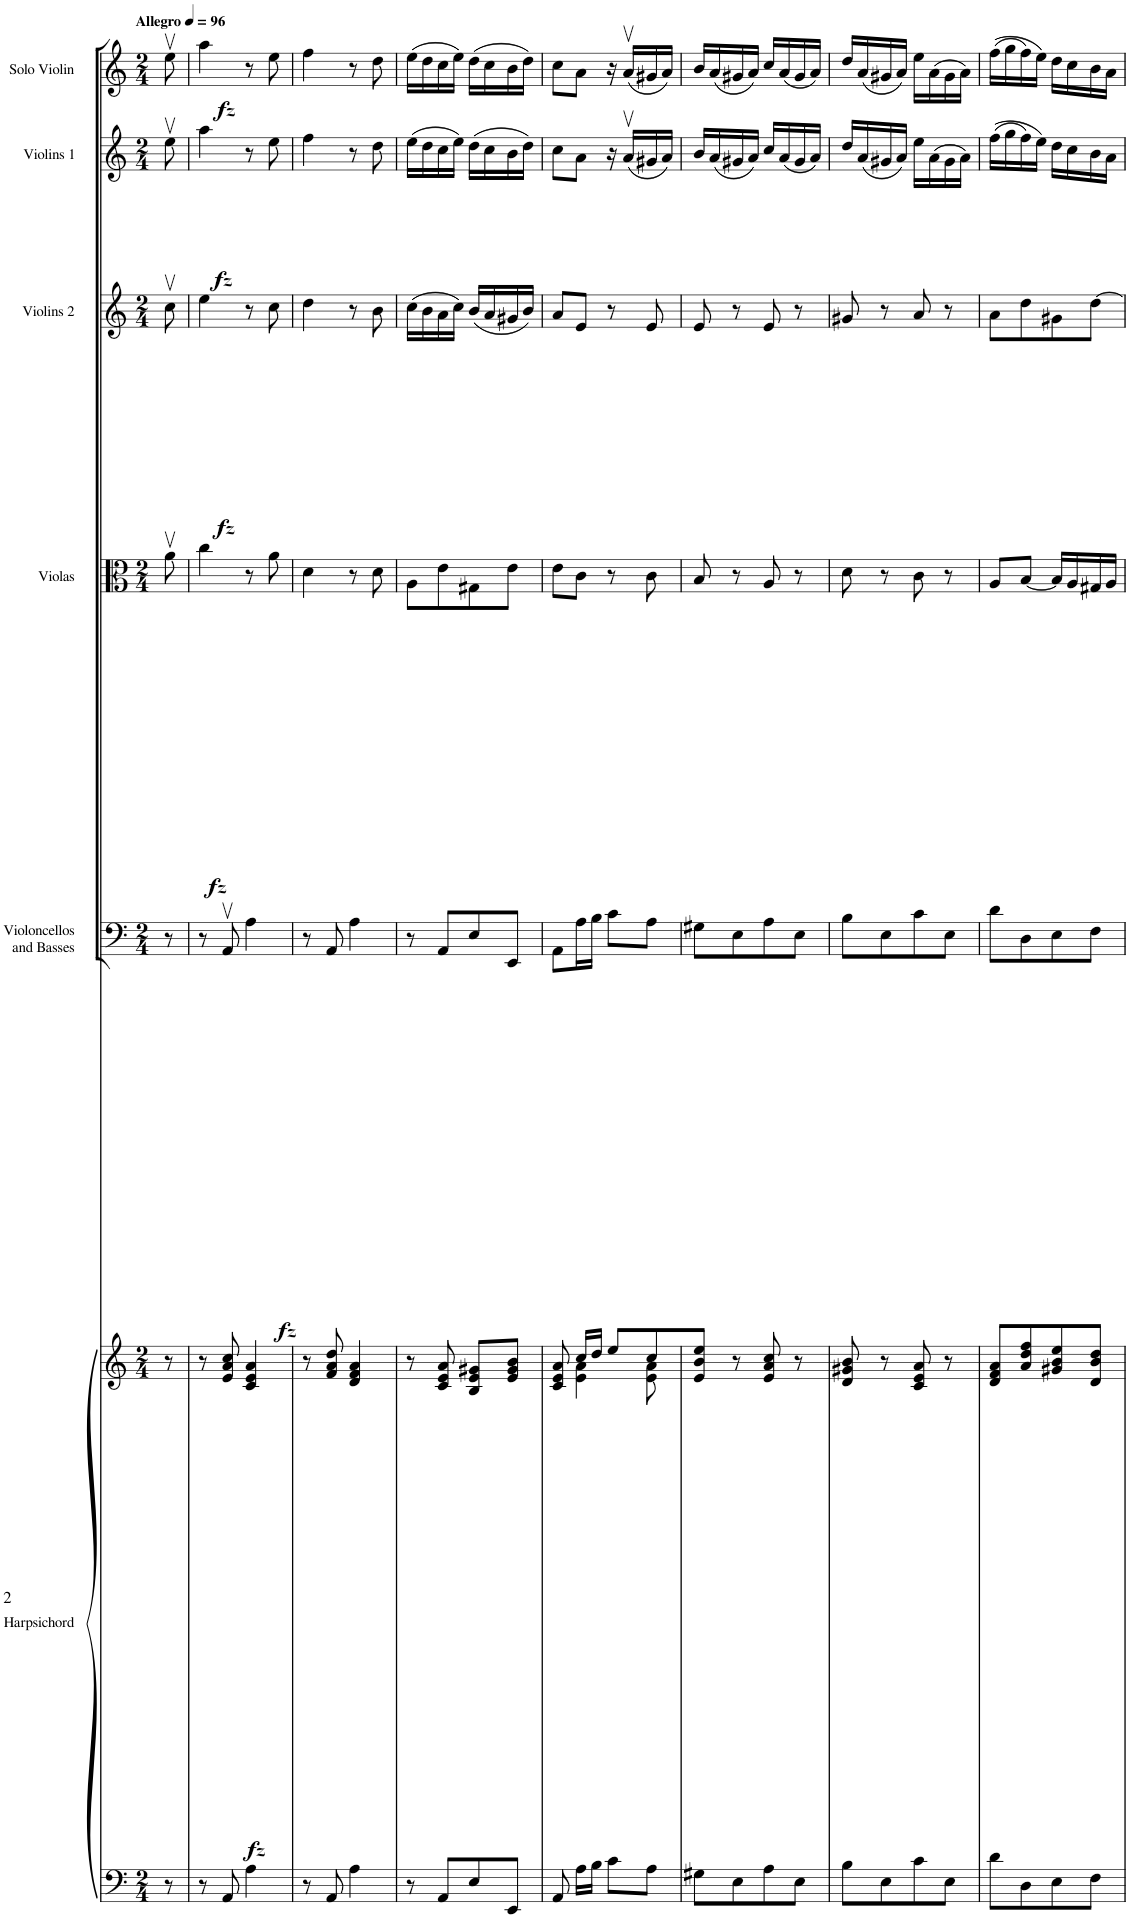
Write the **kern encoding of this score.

**kern	**kern	**dynam	**kern	**dynam	**kern	**dynam	**kern	**dynam	**kern	**dynam	**kern	**dynam
*part6	*part6	*part6	*part5	*part5	*part4	*part4	*part3	*part3	*part2	*part2	*part1	*part1
*staff7	*staff6	*staff6/7	*staff5	*staff5	*staff4	*staff4	*staff3	*staff3	*staff2	*staff2	*staff1	*staff1
*I"Harpsichord	*	*	*I"Violoncellos  and Basses	*	*I"Violas	*	*I"Violins 2	*	*I"Violins 1	*	*I"Solo Violin	*
*I'Hpschd	*	*	*	*	*	*	*	*	*	*	*I'Vln	*
*clefF4	*clefG2	*	*clefF4	*	*clefC3	*	*clefG2	*	*clefG2	*	*clefG2	*
*k[]	*k[]	*	*k[]	*	*k[]	*	*k[]	*	*k[]	*	*k[]	*
*M2/4	*M2/4	*	*M2/4	*	*M2/4	*	*M2/4	*	*M2/4	*	*M2/4	*
*MM96	*MM96	*	*MM96	*	*MM96	*	*MM96	*	*MM96	*	*MM96	*
=	=	=	=	=	=	=	=	=	=	=	=	=
!	!	!	!	!	!	!	!	!	!	!	!LO:TX:a:B:t=Allegro	!
!	!	!	!	!LO:DY:b	!	!LO:DY:b	!	!LO:DY:b	!	!LO:DY:b	!	!LO:DY:b
8r	8r	.	8r	fz	8av\	fz	8ccv\	fz	8eev\	fz	8eev\	fz
=1	=1	=1	=1	=1	=1	=1	=1	=1	=1	=1	=1	=1
8r	8r	.	8r	.	4cc\	.	4ee\	.	4aa\	.	4aa\	.
!	!	!LO:DY:b	!	!	!	!	!	!	!	!	!	!
8AA/	8e/ 8a/ 8cc/	fz	8AAv/	.	.	.	.	.	.	.	.	.
4A\	4c/ 4e/ 4a/	.	4A\	.	8r	.	8r	.	8r	.	8r	.
.	.	.	.	.	8a\	.	8cc\	.	8ee\	.	8ee\	.
=2	=2	=2	=2	=2	=2	=2	=2	=2	=2	=2	=2	=2
8r	8r	.	8r	.	4d\	.	4dd\	.	4ff\	.	4ff\	.
8AA/	8f/ 8a/ 8dd/	.	8AA/	.	.	.	.	.	.	.	.	.
4A\	4d/ 4f/ 4a/	.	4A\	.	8r	.	8r	.	8r	.	8r	.
.	.	.	.	.	8d\	.	8b\	.	8dd\	.	8dd\	.
=3	=3	=3	=3	=3	=3	=3	=3	=3	=3	=3	=3	=3
8r	8r	.	8r	.	8A\L	.	(16cc\LL	.	(16ee\LL	.	(16ee\LL	.
.	.	.	.	.	.	.	16b\	.	16dd\	.	16dd\	.
8AA/L	8c/ 8e/ 8a/	.	8AA/L	.	8e\	.	16a\	.	16cc\	.	16cc\	.
.	.	.	.	.	.	.	16cc\JJ)	.	16ee\JJ)	.	16ee\JJ)	.
8E/	8B/ 8e/ 8g#X/L	.	8E/	.	8G#X\	.	(16b/LL	.	(16dd\LL	.	(16dd\LL	.
.	.	.	.	.	.	.	16a/	.	16cc\	.	16cc\	.
8EE/J	8e/ 8g#/ 8b/J	.	8EE/J	.	8e\J	.	16g#X/	.	16b\	.	16b\	.
.	.	.	.	.	.	.	16b/JJ)	.	16dd\JJ)	.	16dd\JJ)	.
=4	=4	=4	=4	=4	=4	=4	=4	=4	=4	=4	=4	=4
*	*^	*	*	*	*	*	*	*	*	*	*	*
8AA/	8c/ 8e/ 8a/	8ryy	.	8AA\L	.	8e\L	.	8a/L	.	8cc\L	.	8cc\L	.
16A\LL	16cc/LL	4e\ 4a\	.	16A\L	.	8c\J	.	8e/J	.	8a\J	.	8a\J	.
16B\JJ	16dd/JJ	.	.	16B\JJ	.	.	.	.	.	.	.	.	.
8c\L	8ee/L	.	.	8c\L	.	8r	.	8r	.	16r	.	16r	.
.	.	.	.	.	.	.	.	.	.	(16av/LL	.	(16av/LL	.
8A\J	8cc/	8e\ 8a\	.	8A\J	.	8c\	.	8e/	.	16g#X/	.	16g#X/	.
.	.	.	.	.	.	.	.	.	.	16a/JJ)	.	16a/JJ)	.
*	*v	*v	*	*	*	*	*	*	*	*	*	*	*
=5	=5	=5	=5	=5	=5	=5	=5	=5	=5	=5	=5	=5
8G#X\L	8e/ 8b/ 8ee/J	.	8G#X\L	.	8B/	.	8e/	.	16b/LL	.	16b/LL	.
.	.	.	.	.	.	.	.	.	(16a/	.	(16a/	.
8E\	8r	.	8E\	.	8r	.	8r	.	16g#X/	.	16g#X/	.
.	.	.	.	.	.	.	.	.	16a/JJ)	.	16a/JJ)	.
8A\	8e/ 8a/ 8cc/	.	8A\	.	8A/	.	8e/	.	16cc/LL	.	16cc/LL	.
.	.	.	.	.	.	.	.	.	(16a/	.	(16a/	.
8E\J	8r	.	8E\J	.	8r	.	8r	.	16g#/	.	16g#/	.
.	.	.	.	.	.	.	.	.	16a/JJ)	.	16a/JJ)	.
=6	=6	=6	=6	=6	=6	=6	=6	=6	=6	=6	=6	=6
8B\L	8d/ 8g#X/ 8b/	.	8B\L	.	8d\	.	8g#X/	.	16dd/LL	.	16dd/LL	.
.	.	.	.	.	.	.	.	.	(16a/	.	(16a/	.
8E\	8r	.	8E\	.	8r	.	8r	.	16g#X/	.	16g#X/	.
.	.	.	.	.	.	.	.	.	16a/JJ)	.	16a/JJ)	.
8c\	8c/ 8e/ 8a/	.	8c\	.	8c\	.	8a/	.	16ee\LL	.	16ee\LL	.
.	.	.	.	.	.	.	.	.	(16a\	.	(16a\	.
8E\J	8r	.	8E\J	.	8r	.	8r	.	16g#\	.	16g#\	.
.	.	.	.	.	.	.	.	.	16a\JJ)	.	16a\JJ)	.
=7	=7	=7	=7	=7	=7	=7	=7	=7	=7	=7	=7	=7
8d\L	8d/ 8f/ 8a/L	.	8d\L	.	8A/L	.	8a\L	.	((16ff\LL	.	((16ff\LL	.
.	.	.	.	.	.	.	.	.	16gg\	.	16gg\	.
8D\	8a/ 8dd/ 8ff/	.	8D\	.	[8B/J	.	8dd\	.	16ff\)	.	16ff\)	.
.	.	.	.	.	.	.	.	.	16ee\JJ)	.	16ee\JJ)	.
8E\	8g#X/ 8b/ 8ee/	.	8E\	.	16B/LL]	.	8g#X\	.	16dd\LL	.	16dd\LL	.
.	.	.	.	.	16A/	.	.	.	16cc\	.	16cc\	.
8F\J	8d/ 8b/ 8dd/J	.	8F\J	.	16G#X/	.	[8dd\J	.	16b\	.	16b\	.
.	.	.	.	.	16A/JJ	.	.	.	16a\JJ	.	16a\JJ	.
=	=	=	=	=	=	=	=	=	=	=	=	=
*-	*-	*-	*-	*-	*-	*-	*-	*-	*-	*-	*-	*-
